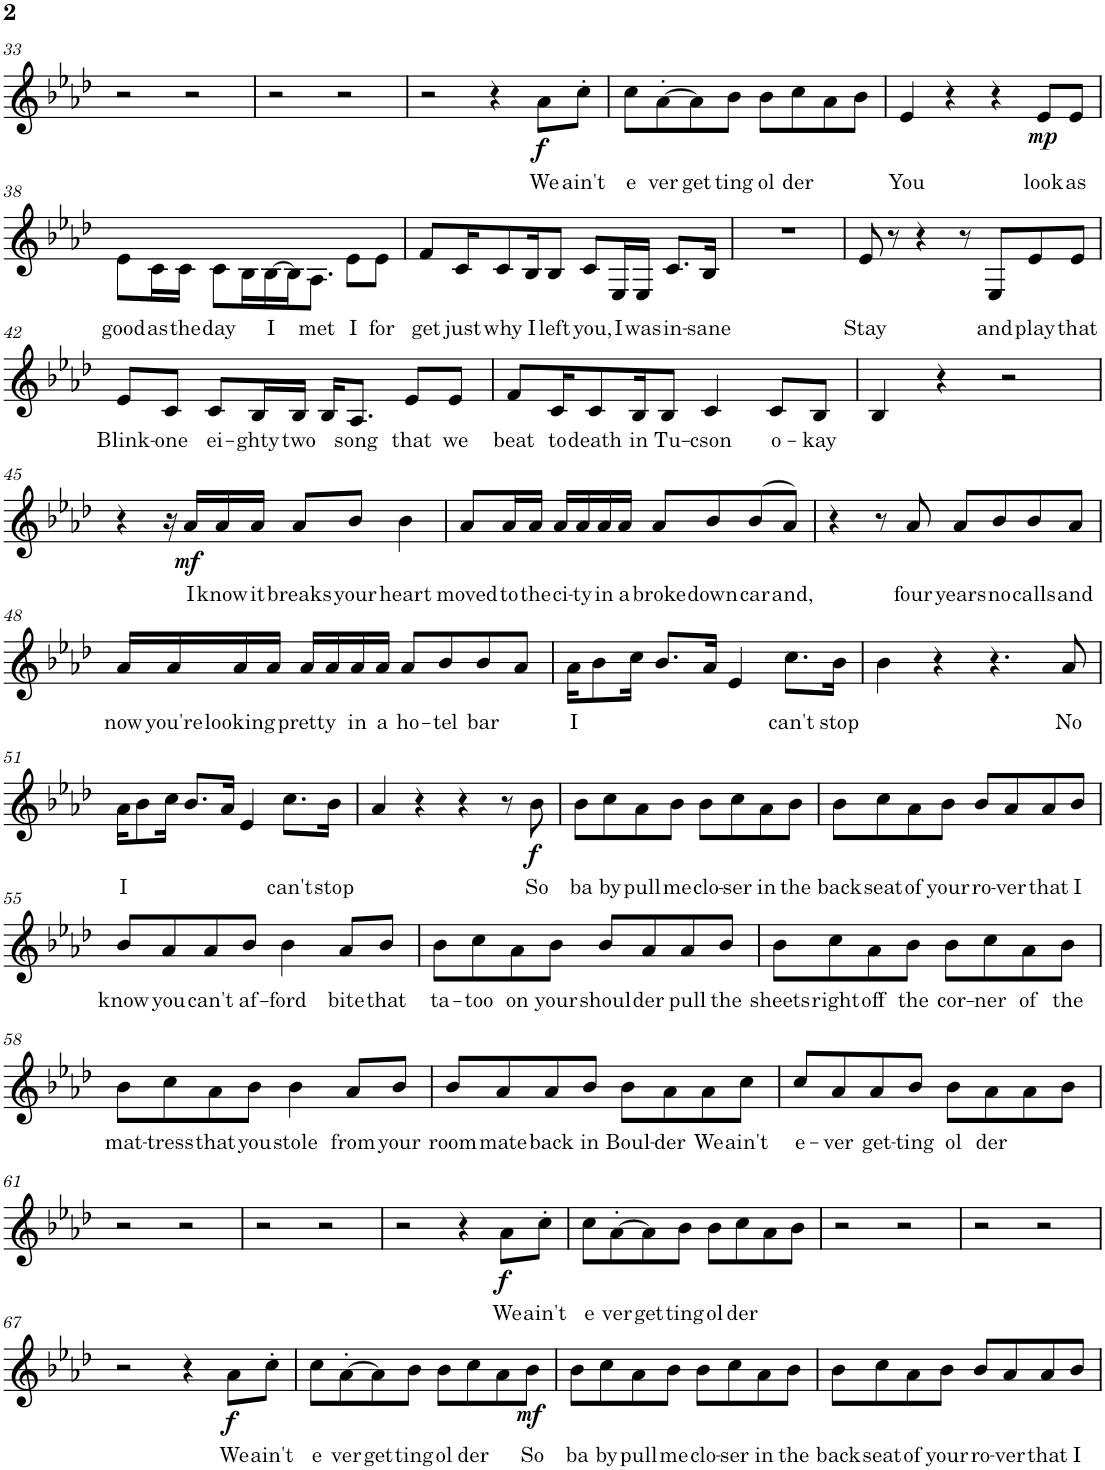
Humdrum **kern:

**kern	**text	**dynam
*part1	*part1	*part1
*staff1	*staff1	*staff1
*I"Piano	*	*
*I'Pno.	*	*
!!LO:PB:g=z
*clefG2	*	*
*k[b-e-a-d-]	*	*
*M4/4	*	*
=33	=33	=33
2r	.	.
2r	.	.
=34	=34	=34
2r	.	.
2r	.	.
=35	=35	=35
2r	.	.
4r	.	.
!	!LO:LY:b	!LO:DY:b
8a-\L	We	f
!	!LO:LY:b	!
8cc'\J	ain't	.
=36	=36	=36
!	!LO:LY:b	!
8cc\L	e	.
!	!LO:LY:b	!
[8a-'\	ver	.
!	!LO:LY:b	!
8a-\]	get	.
!	!LO:LY:b	!
8b-\J	ting	.
!	!LO:LY:b	!
8b-\L	ol	.
!	!LO:LY:b	!
8cc\	der	.
8a-\	.	.
8b-\J	.	.
=37	=37	=37
!	!LO:LY:b	!
4e-/	You	.
4r	.	.
4r	.	.
!	!LO:LY:b	!LO:DY:b
8e-/L	look	mp
!	!LO:LY:b	!
8e-/J	as	.
!!LO:LB:g=z
=38	=38	=38
!	!LO:LY:b	!
8e-\L	good	.
!	!LO:LY:b	!
16c\L	as	.
!	!LO:LY:b	!
16c\JJ	the	.
!	!LO:LY:b	!
8c\L	day	.
16B-\L	.	.
!	!LO:LY:b	!
[16B-\	I	.
16B-\J]	.	.
!	!LO:LY:b	!
8.A-\J	met	.
!	!LO:LY:b	!
8e-\L	I	.
!	!LO:LY:b	!
8e-\J	for	.
=39	=39	=39
!	!LO:LY:b	!
8f/L	get	.
!	!LO:LY:b	!
16c/K	just	.
!	!LO:LY:b	!
8c/	why	.
!	!LO:LY:b	!
16B-/K	I	.
!	!LO:LY:b	!
8B-/J	left	.
!	!LO:LY:b	!
8c/L	you,	.
!	!LO:LY:b	!
16E-/L	I	.
!	!LO:LY:b	!
16E-/JJ	was	.
!	!LO:LY:b	!
8.c/L	in-	.
!	!LO:LY:b	!
16B-/Jk	sane	.
=40	=40	=40
1r	.	.
=41	=41	=41
!	!LO:LY:b	!
8e-/	Stay	.
8r	.	.
4r	.	.
8r	.	.
!	!LO:LY:b	!
8E-/L	and	.
!	!LO:LY:b	!
8e-/	play	.
!	!LO:LY:b	!
8e-/J	that	.
!!LO:LB:g=z
=42	=42	=42
!	!LO:LY:b	!
8e-/L	Blink-	.
!	!LO:LY:b	!
8c/J	one	.
!	!LO:LY:b	!
8c/L	ei-	.
!	!LO:LY:b	!
16B-/L	ghty	.
!	!LO:LY:b	!
16B-/JJ	two	.
16B-/KL	.	.
!	!LO:LY:b	!
8.A-/J	song	.
!	!LO:LY:b	!
8e-/L	that	.
!	!LO:LY:b	!
8e-/J	we	.
=43	=43	=43
!	!LO:LY:b	!
8f/L	beat	.
!	!LO:LY:b	!
16c/K	to	.
!	!LO:LY:b	!
8c/	death	.
!	!LO:LY:b	!
16B-/K	in	.
!	!LO:LY:b	!
8B-/J	Tu-	.
!	!LO:LY:b	!
4c/	cson	.
!	!LO:LY:b	!
8c/L	o-	.
!	!LO:LY:b	!
8B-/J	-kay	.
=44	=44	=44
4B-/	.	.
4r	.	.
2r	.	.
!!LO:LB:g=z
=45	=45	=45
4r	.	.
16r	.	.
!	!LO:LY:b	!LO:DY:b
16a-/LL	I	mf
!	!LO:LY:b	!
16a-/	know	.
!	!LO:LY:b	!
16a-/JJ	it	.
!	!LO:LY:b	!
8a-/L	breaks	.
!	!LO:LY:b	!
8b-/J	your	.
!	!LO:LY:b	!
4b-\	heart	.
=46	=46	=46
!	!LO:LY:b	!
8a-/L	moved	.
!	!LO:LY:b	!
16a-/L	to	.
!	!LO:LY:b	!
16a-/JJ	the	.
!	!LO:LY:b	!
16a-/LL	ci-	.
!	!LO:LY:b	!
16a-/	ty	.
!	!LO:LY:b	!
16a-/	in	.
!	!LO:LY:b	!
16a-/JJ	a	.
!	!LO:LY:b	!
8a-/L	broke	.
!	!LO:LY:b	!
8b-/	down	.
!	!LO:LY:b	!
(>8b-/	car	.
!	!LO:LY:b	!
8a-/J)	and,	.
=47	=47	=47
4r	.	.
8r	.	.
!	!LO:LY:b	!
8a-/	four	.
!	!LO:LY:b	!
8a-/L	years	.
!	!LO:LY:b	!
8b-/	no	.
!	!LO:LY:b	!
8b-/	calls	.
!	!LO:LY:b	!
8a-/J	and	.
!!LO:LB:g=z
=48	=48	=48
!	!LO:LY:b	!
16a-/LL	now	.
!	!LO:LY:b	!
16a-/	you're	.
!	!LO:LY:b	!
16a-/	looking	.
16a-/JJ	.	.
!	!LO:LY:b	!
16a-/LL	pretty	.
16a-/	.	.
!	!LO:LY:b	!
16a-/	in	.
!	!LO:LY:b	!
16a-/JJ	a	.
!	!LO:LY:b	!
8a-/L	ho-	.
!	!LO:LY:b	!
8b-/	tel	.
!	!LO:LY:b	!
8b-/	bar	.
8a-/J	.	.
=49	=49	=49
!	!LO:LY:b	!
16a-\KL	I	.
8b-\	.	.
16cc\Jk	.	.
8.b-/L	.	.
16a-/Jk	.	.
4e-/	.	.
!	!LO:LY:b	!
8.cc\L	can't	.
!	!LO:LY:b	!
16b-\Jk	stop	.
=50	=50	=50
4b-\	.	.
4r	.	.
4.r	.	.
!	!LO:LY:b	!
8a-/	No	.
!!LO:LB:g=z
=51	=51	=51
!	!LO:LY:b	!
16a-\KL	I	.
8b-\	.	.
16cc\Jk	.	.
8.b-/L	.	.
16a-/Jk	.	.
4e-/	.	.
!	!LO:LY:b	!
8.cc\L	can't	.
!	!LO:LY:b	!
16b-\Jk	stop	.
=52	=52	=52
4a-/	.	.
4r	.	.
4r	.	.
8r	.	.
!	!LO:LY:b	!LO:DY:b
8b-\	So	f
=53	=53	=53
!	!LO:LY:b	!
8b-\L	ba	.
!	!LO:LY:b	!
8cc\	by	.
!	!LO:LY:b	!
8a-\	pull	.
!	!LO:LY:b	!
8b-\J	me	.
!	!LO:LY:b	!
8b-\L	clo-	.
!	!LO:LY:b	!
8cc\	ser	.
!	!LO:LY:b	!
8a-\	in	.
!	!LO:LY:b	!
8b-\J	the	.
=54	=54	=54
!	!LO:LY:b	!
8b-\L	back	.
!	!LO:LY:b	!
8cc\	seat	.
!	!LO:LY:b	!
8a-\	of	.
!	!LO:LY:b	!
8b-\J	your	.
!	!LO:LY:b	!
8b-/L	ro-	.
!	!LO:LY:b	!
8a-/	ver	.
!	!LO:LY:b	!
8a-/	that	.
!	!LO:LY:b	!
8b-/J	I	.
!!LO:LB:g=z
=55	=55	=55
!	!LO:LY:b	!
8b-/L	know	.
!	!LO:LY:b	!
8a-/	you	.
!	!LO:LY:b	!
8a-/	can't	.
!	!LO:LY:b	!
8b-/J	af-	.
!	!LO:LY:b	!
4b-\	ford	.
!	!LO:LY:b	!
8a-/L	bite	.
!	!LO:LY:b	!
8b-/J	that	.
=56	=56	=56
!	!LO:LY:b	!
8b-\L	ta-	.
!	!LO:LY:b	!
8cc\	too	.
!	!LO:LY:b	!
8a-\	on	.
!	!LO:LY:b	!
8b-\J	your	.
!	!LO:LY:b	!
8b-/L	shoul	.
!	!LO:LY:b	!
8a-/	der	.
!	!LO:LY:b	!
8a-/	pull	.
!	!LO:LY:b	!
8b-/J	the	.
=57	=57	=57
!	!LO:LY:b	!
8b-\L	sheets	.
!	!LO:LY:b	!
8cc\	right	.
!	!LO:LY:b	!
8a-\	off	.
!	!LO:LY:b	!
8b-\J	the	.
!	!LO:LY:b	!
8b-\L	cor-	.
!	!LO:LY:b	!
8cc\	ner	.
!	!LO:LY:b	!
8a-\	of	.
!	!LO:LY:b	!
8b-\J	the	.
!!LO:LB:g=z
=58	=58	=58
!	!LO:LY:b	!
8b-\L	mat-	.
!	!LO:LY:b	!
8cc\	tress	.
!	!LO:LY:b	!
8a-\	that	.
!	!LO:LY:b	!
8b-\J	you	.
!	!LO:LY:b	!
4b-\	stole	.
!	!LO:LY:b	!
8a-/L	from	.
!	!LO:LY:b	!
8b-/J	your	.
=59	=59	=59
!	!LO:LY:b	!
8b-/L	room	.
!	!LO:LY:b	!
8a-/	mate	.
!	!LO:LY:b	!
8a-/	back	.
!	!LO:LY:b	!
8b-/J	in	.
!	!LO:LY:b	!
8b-\L	Boul-	.
!	!LO:LY:b	!
8a-\	der	.
!	!LO:LY:b	!
8a-\	We	.
!	!LO:LY:b	!
8cc\J	ain't	.
=60	=60	=60
!	!LO:LY:b	!
8cc/L	e-	.
!	!LO:LY:b	!
8a-/	ver	.
!	!LO:LY:b	!
8a-/	get-	.
!	!LO:LY:b	!
8b-/J	ting	.
!	!LO:LY:b	!
8b-\L	ol	.
!	!LO:LY:b	!
8a-\	der	.
8a-\	.	.
8b-\J	.	.
!!LO:LB:g=z
=61	=61	=61
2r	.	.
2r	.	.
=62	=62	=62
2r	.	.
2r	.	.
=63	=63	=63
2r	.	.
4r	.	.
!	!LO:LY:b	!LO:DY:b
8a-\L	We	f
!	!LO:LY:b	!
8cc'\J	ain't	.
=64	=64	=64
!	!LO:LY:b	!
8cc\L	e	.
!	!LO:LY:b	!
[8a-'\	ver	.
!	!LO:LY:b	!
8a-\]	get	.
!	!LO:LY:b	!
8b-\J	ting	.
!	!LO:LY:b	!
8b-\L	ol	.
!	!LO:LY:b	!
8cc\	der	.
8a-\	.	.
8b-\J	.	.
=65	=65	=65
2r	.	.
2r	.	.
=66	=66	=66
2r	.	.
2r	.	.
!!LO:LB:g=z
=67	=67	=67
2r	.	.
4r	.	.
!	!LO:LY:b	!LO:DY:b
8a-\L	We	f
!	!LO:LY:b	!
8cc'\J	ain't	.
=68	=68	=68
!	!LO:LY:b	!
8cc\L	e	.
!	!LO:LY:b	!
[8a-'\	ver	.
!	!LO:LY:b	!
8a-\]	get	.
!	!LO:LY:b	!
8b-\J	ting	.
!	!LO:LY:b	!
8b-\L	ol	.
!	!LO:LY:b	!
8cc\	der	.
8a-\	.	.
!	!LO:LY:b	!LO:DY:b
8b-\J	So	mf
=69	=69	=69
!	!LO:LY:b	!
8b-\L	ba	.
!	!LO:LY:b	!
8cc\	by	.
!	!LO:LY:b	!
8a-\	pull	.
!	!LO:LY:b	!
8b-\J	me	.
!	!LO:LY:b	!
8b-\L	clo-	.
!	!LO:LY:b	!
8cc\	ser	.
!	!LO:LY:b	!
8a-\	in	.
!	!LO:LY:b	!
8b-\J	the	.
=70	=70	=70
!	!LO:LY:b	!
8b-\L	back	.
!	!LO:LY:b	!
8cc\	seat	.
!	!LO:LY:b	!
8a-\	of	.
!	!LO:LY:b	!
8b-\J	your	.
!	!LO:LY:b	!
8b-/L	ro-	.
!	!LO:LY:b	!
8a-/	ver	.
!	!LO:LY:b	!
8a-/	that	.
!	!LO:LY:b	!
8b-/J	I	.
=	=	=
*-	*-	*-
